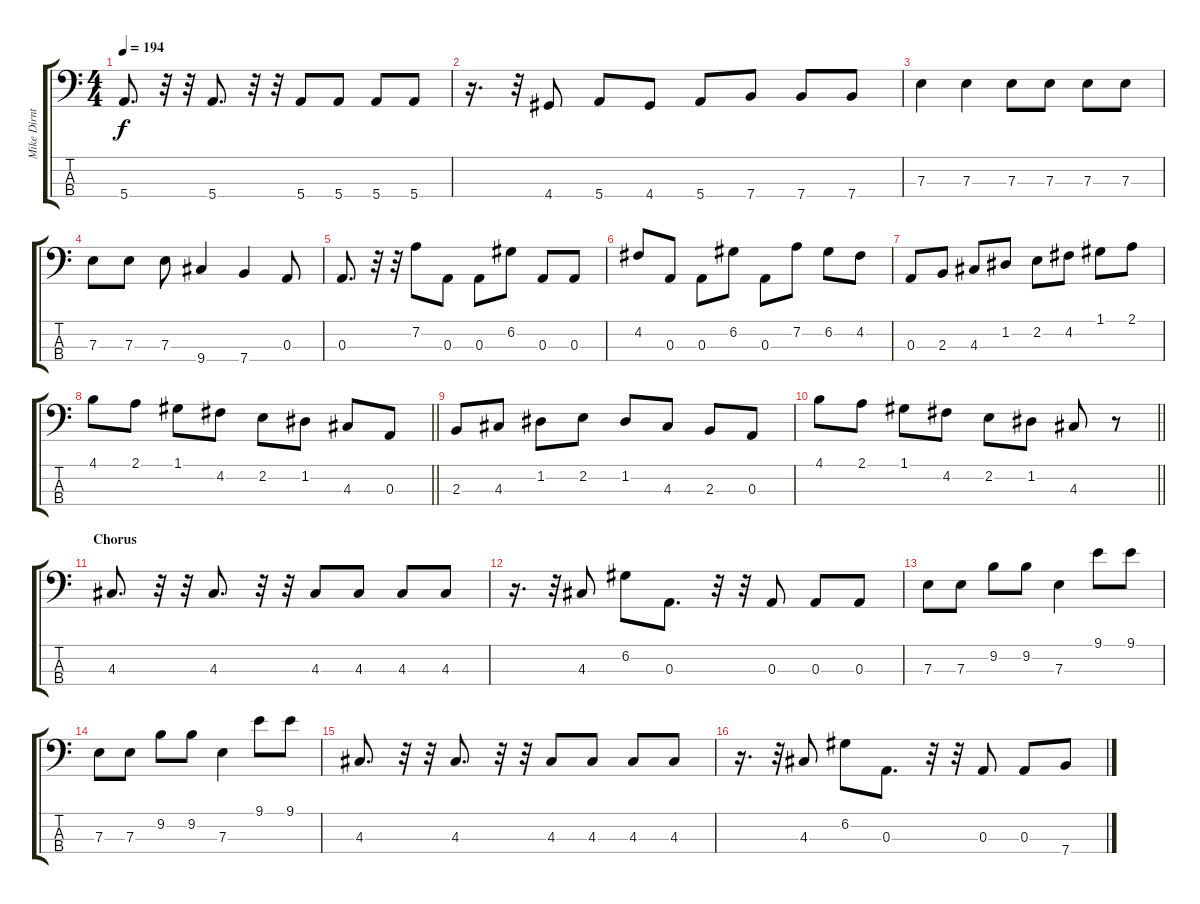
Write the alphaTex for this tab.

\track ("Mike Dirnt (Bass)" "Mike Dirnt") {instrument electricbassfinger}
\staff {score tabs}
\tuning (G2 D2 A1 E1) {hide}
\ts (4 4)
\tempo 194
\clef f4
\ks c
5.4.8{d dy f} r.32 r.32 5.4.8{d} r.32 r.32 5.4.8 5.4.8 5.4.8 5.4.8 |
r.16{d} r.32 4.4.8 5.4.8 4.4.8 5.4.8 7.4.8 7.4.8 7.4.8 |
7.3.4 7.3.4 7.3.8 7.3.8 7.3.8 7.3.8 |
7.3.8 7.3.8 7.3.8 9.4.4 7.4.4 0.3.8 |
0.3.8{d} r.32 r.32 7.2.8 0.3.8 0.3.8 6.2.8 0.3.8 0.3.8 |
4.2.8 0.3.8 0.3.8 6.2.8 0.3.8 7.2.8 6.2.8 4.2.8 |
0.3.8 2.3.8 4.3.8 1.2.8 2.2.8 4.2.8 1.1.8 2.1.8 |
\barLineRight lightlight
4.1.8 2.1.8 1.1.8 4.2.8 2.2.8 1.2.8 4.3.8 0.3.8 |
2.3.8 4.3.8 1.2.8 2.2.8 1.2.8 4.3.8 2.3.8 0.3.8 |
\barLineRight lightlight
4.1.8 2.1.8 1.1.8 4.2.8 2.2.8 1.2.8 4.3.8 r.8 |
\section ("" "Chorus")
4.3.8{d} r.32 r.32 4.3.8{d} r.32 r.32 4.3.8 4.3.8 4.3.8 4.3.8 |
r.16{d} r.32 4.3.8 6.2.8 0.3.8{d} r.32 r.32 0.3.8 0.3.8 0.3.8 |
7.3.8 7.3.8 9.2.8 9.2.8 7.3.4 9.1.8 9.1.8 |
7.3.8 7.3.8 9.2.8 9.2.8 7.3.4 9.1.8 9.1.8 |
4.3.8{d} r.32 r.32 4.3.8{d} r.32 r.32 4.3.8 4.3.8 4.3.8 4.3.8 |
r.16{d} r.32 4.3.8 6.2.8 0.3.8{d} r.32 r.32 0.3.8 0.3.8 7.4.8
